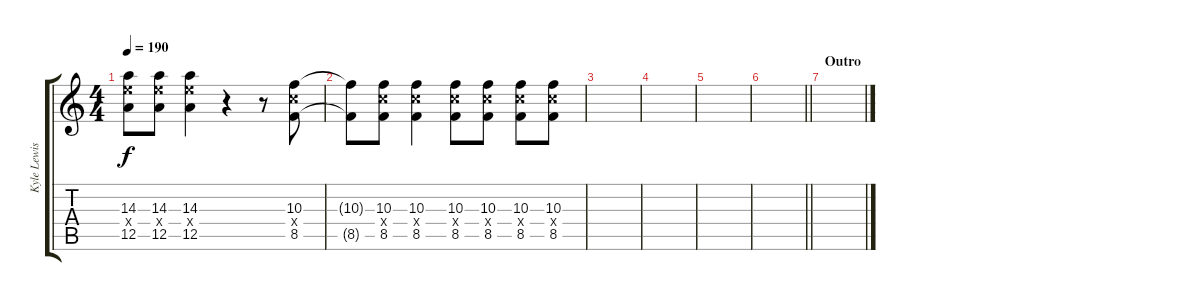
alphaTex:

\track ("Kyle Lewis - Guitar" "Kyle Lewis") {instrument distortionguitar}
\staff {score tabs}
\tuning (E4 B3 G3 D3 A2 E2) {hide}
\ts (4 4)
\tempo 190
\clef g2
\ks c
(14.3 14.4{x} 12.5).8{dy f} (14.3 14.4{x} 12.5).8 (14.3 14.4{x} 12.5).4 r.4 r.8 (10.3 10.4{x} 8.5).8 |
(10.3{t} 8.5{t}).8 (10.3 10.4{x} 8.5).8 (10.3 10.4{x} 8.5).4 (10.3 10.4{x} 8.5).8 (10.3 10.4{x} 8.5).8 (10.3 10.4{x} 8.5).8 (10.3 10.4{x} 8.5).8 |
|
|
|
\barLineRight lightlight
|
\section ("" "Outro")
